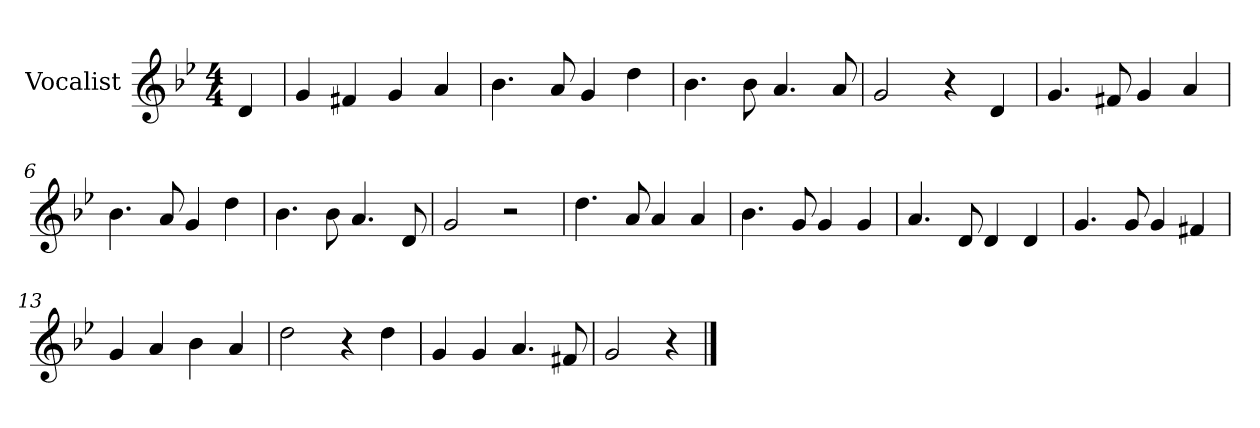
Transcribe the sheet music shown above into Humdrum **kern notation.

**kern
*part1
*staff1
*I"Vocalist
*k[b-e-]
*g:
*M4/4
=
4d
=1
4g
4f#X
4g
4a
=2
4.b-
8a
4g
4dd
=3
4.b-
8b-
4.a
8a
=4
2g
4r
4d
=5
4.g
8f#X
4g
4a
=6
4.b-
8a
4g
4dd
=7
4.b-
8b-
4.a
8d
=8
2g
2r
=9
4.dd
8a
4a
4a
=10
4.b-
8g
4g
4g
=11
4.a
8d
4d
4d
=12
4.g
8g
4g
4f#X
=13
4g
4a
4b-
4a
=14
2dd
4r
4dd
=15
4g
4g
4.a
8f#X
=16
2g
4r
==
*-
